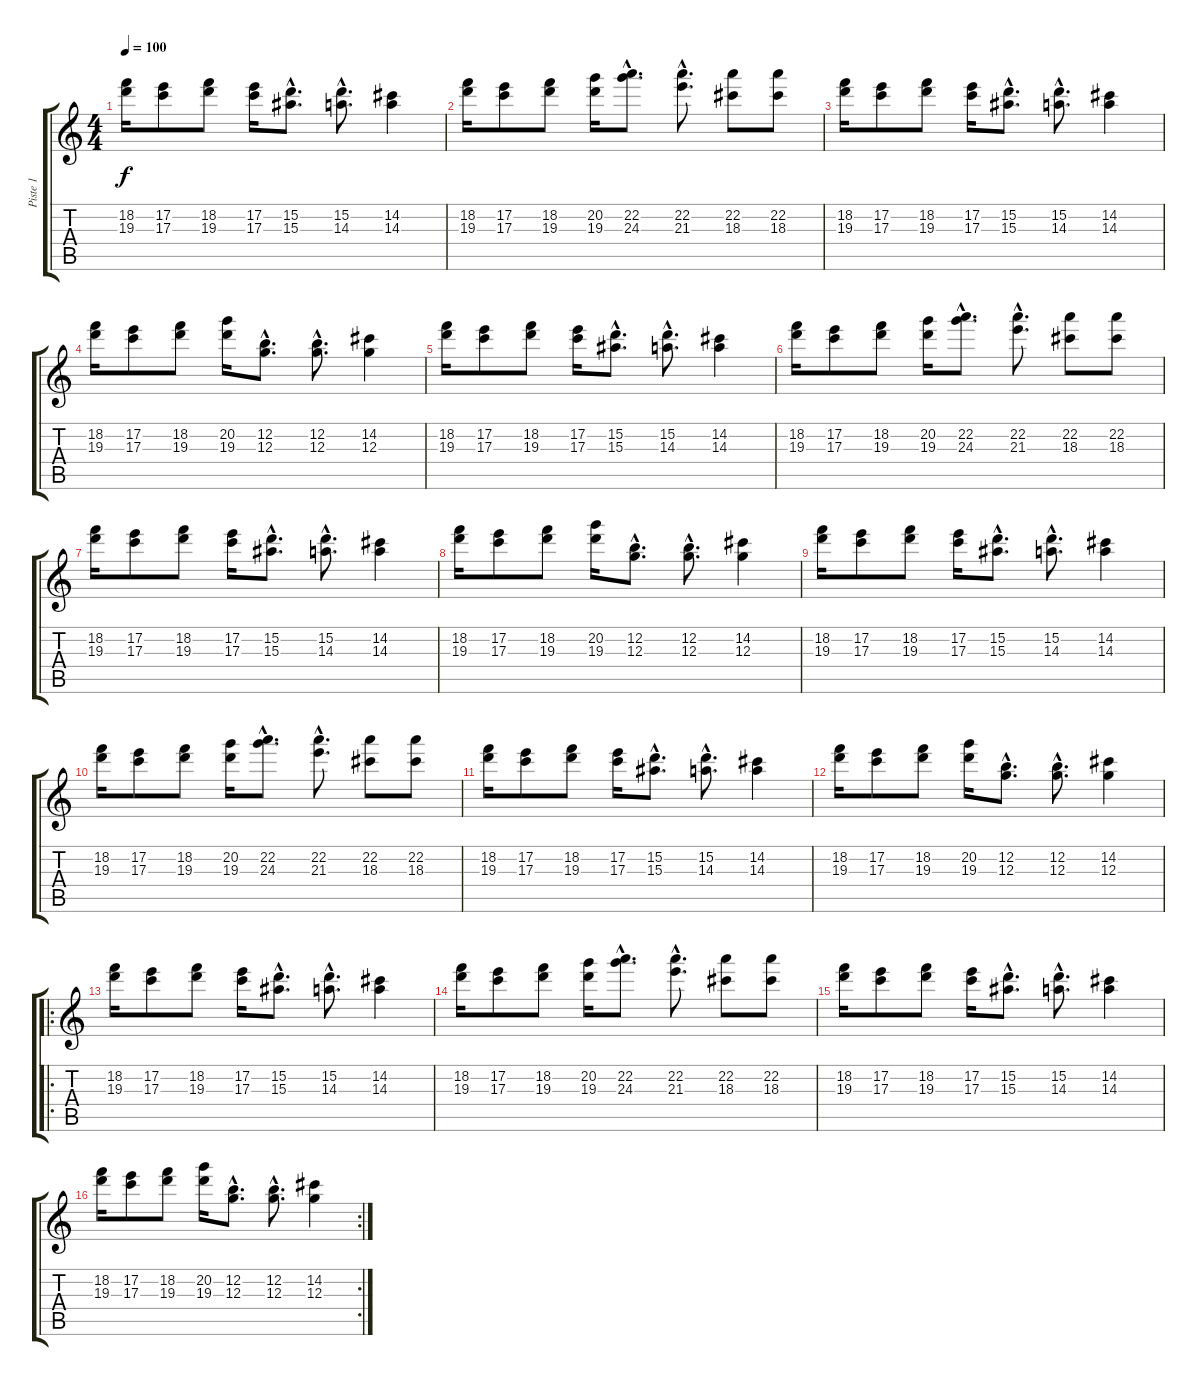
\track ("Piste 1" "Piste 1") {instrument synthbass1}
\staff {score tabs}
\tuning (E4 B3 G3 D3 A2 E2) {hide}
\ts (4 4)
\tempo 100
\clef g2
\ks c
(18.2 19.3).16{dy f} (17.2 17.3).8 (18.2 19.3).8 (17.2 17.3).16 (15.2{hac} 15.3{hac}).8{d} (15.2{hac} 14.3{hac}).8{d} (14.2 14.3).4 |
(18.2 19.3).16 (17.2 17.3).8 (18.2 19.3).8 (20.2 19.3).16 (22.2{hac} 24.3{hac}).8{d} (22.2{hac} 21.3{hac}).8{d} (22.2 18.3).8 (22.2 18.3).8 |
(18.2 19.3).16 (17.2 17.3).8 (18.2 19.3).8 (17.2 17.3).16 (15.2{hac} 15.3{hac}).8{d} (15.2{hac} 14.3{hac}).8{d} (14.2 14.3).4 |
(18.2 19.3).16 (17.2 17.3).8 (18.2 19.3).8 (20.2 19.3).16 (12.2{hac} 12.3{hac}).8{d} (12.2{hac} 12.3{hac}).8{d} (14.2 12.3).4 |
(18.2 19.3).16 (17.2 17.3).8 (18.2 19.3).8 (17.2 17.3).16 (15.2{hac} 15.3{hac}).8{d} (15.2{hac} 14.3{hac}).8{d} (14.2 14.3).4 |
(18.2 19.3).16 (17.2 17.3).8 (18.2 19.3).8 (20.2 19.3).16 (22.2{hac} 24.3{hac}).8{d} (22.2{hac} 21.3{hac}).8{d} (22.2 18.3).8 (22.2 18.3).8 |
(18.2 19.3).16 (17.2 17.3).8 (18.2 19.3).8 (17.2 17.3).16 (15.2{hac} 15.3{hac}).8{d} (15.2{hac} 14.3{hac}).8{d} (14.2 14.3).4 |
(18.2 19.3).16 (17.2 17.3).8 (18.2 19.3).8 (20.2 19.3).16 (12.2{hac} 12.3{hac}).8{d} (12.2{hac} 12.3{hac}).8{d} (14.2 12.3).4 |
(18.2 19.3).16 (17.2 17.3).8 (18.2 19.3).8 (17.2 17.3).16 (15.2{hac} 15.3{hac}).8{d} (15.2{hac} 14.3{hac}).8{d} (14.2 14.3).4 |
(18.2 19.3).16 (17.2 17.3).8 (18.2 19.3).8 (20.2 19.3).16 (22.2{hac} 24.3{hac}).8{d} (22.2{hac} 21.3{hac}).8{d} (22.2 18.3).8 (22.2 18.3).8 |
(18.2 19.3).16 (17.2 17.3).8 (18.2 19.3).8 (17.2 17.3).16 (15.2{hac} 15.3{hac}).8{d} (15.2{hac} 14.3{hac}).8{d} (14.2 14.3).4 |
(18.2 19.3).16 (17.2 17.3).8 (18.2 19.3).8 (20.2 19.3).16 (12.2{hac} 12.3{hac}).8{d} (12.2{hac} 12.3{hac}).8{d} (14.2 12.3).4 |
\ro
(18.2 19.3).16 (17.2 17.3).8 (18.2 19.3).8 (17.2 17.3).16 (15.2{hac} 15.3{hac}).8{d} (15.2{hac} 14.3{hac}).8{d} (14.2 14.3).4 |
(18.2 19.3).16 (17.2 17.3).8 (18.2 19.3).8 (20.2 19.3).16 (22.2{hac} 24.3{hac}).8{d} (22.2{hac} 21.3{hac}).8{d} (22.2 18.3).8 (22.2 18.3).8 |
(18.2 19.3).16 (17.2 17.3).8 (18.2 19.3).8 (17.2 17.3).16 (15.2{hac} 15.3{hac}).8{d} (15.2{hac} 14.3{hac}).8{d} (14.2 14.3).4 |
\rc 2
(18.2 19.3).16 (17.2 17.3).8 (18.2 19.3).8 (20.2 19.3).16 (12.2{hac} 12.3{hac}).8{d} (12.2{hac} 12.3{hac}).8{d} (14.2 12.3).4
